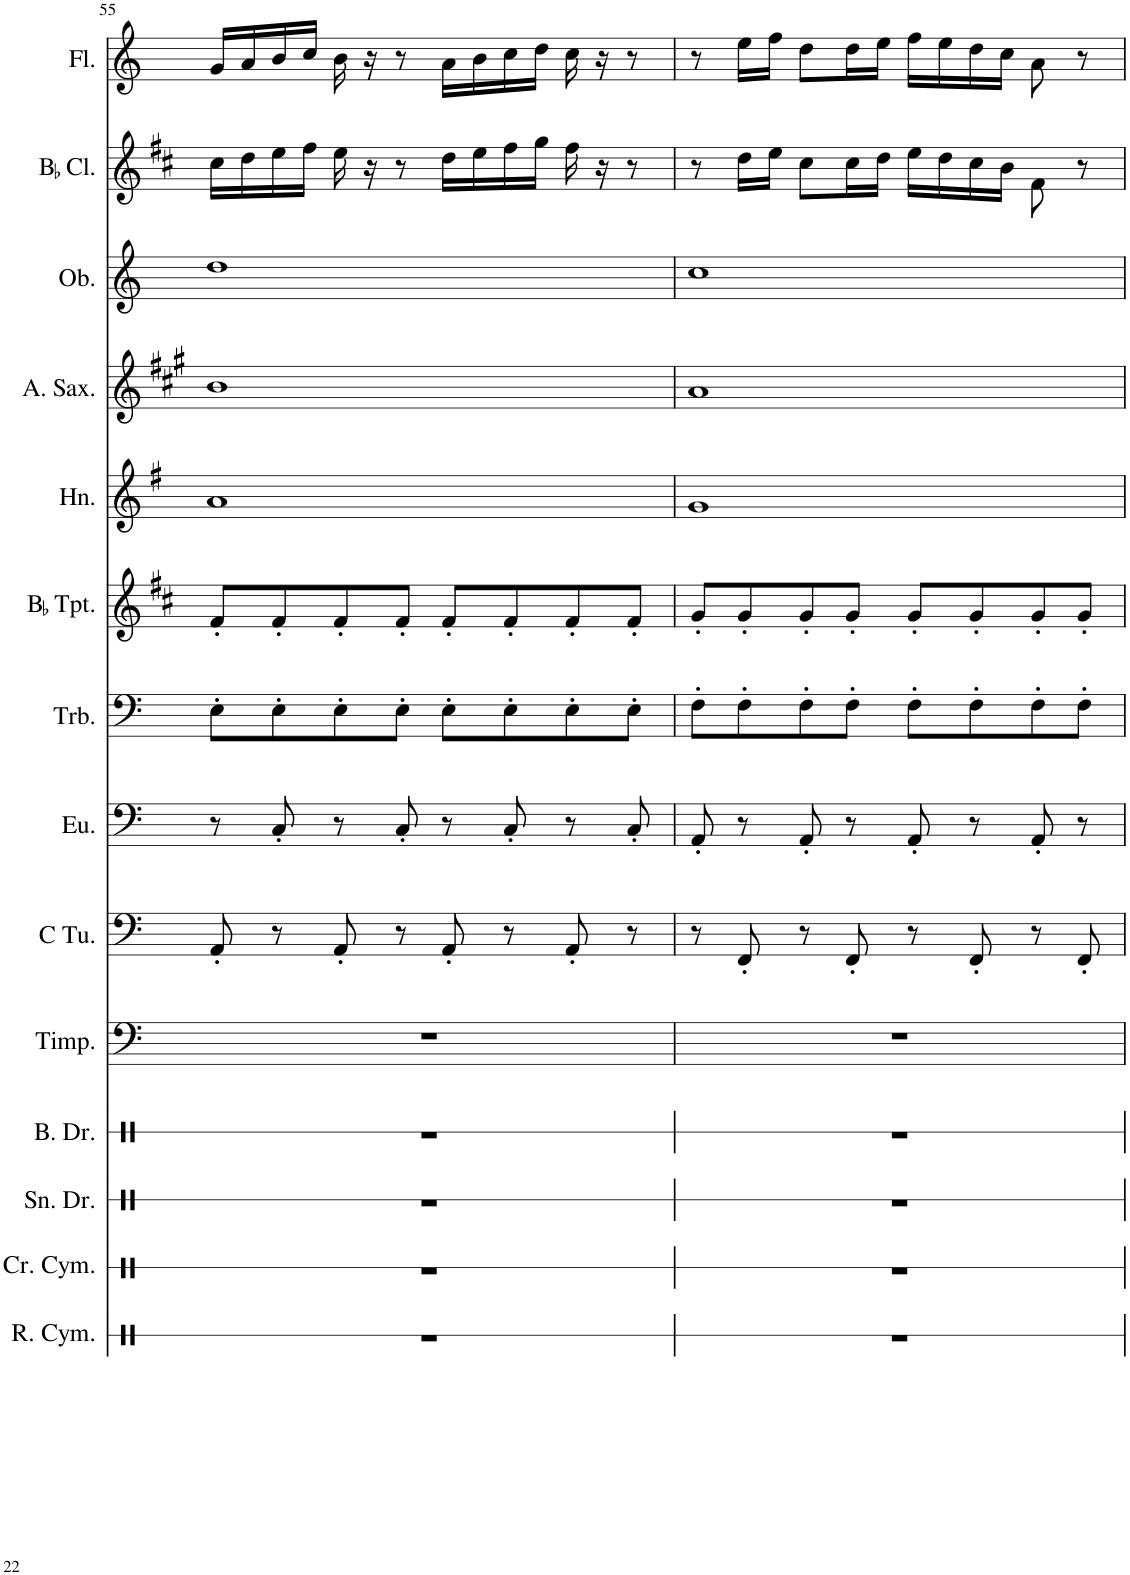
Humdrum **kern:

**kern	**kern	**kern	**kern	**kern	**kern	**kern	**kern	**kern	**kern	**kern	**kern	**kern	**kern
*part14	*part13	*part12	*part11	*part10	*part9	*part8	*part7	*part6	*part5	*part4	*part3	*part2	*part1
*staff14	*staff13	*staff12	*staff11	*staff10	*staff9	*staff8	*staff7	*staff6	*staff5	*staff4	*staff3	*staff2	*staff1
*I"Ride Cymbal	*I"Crash Cymbal	*I"Snare Drum	*I"Bass Drum	*I"Timpani	*I"C Tuba	*I"Euphonium	*I"Trombone	*I"BaccidentalFlat Trumpet	*I"Horn	*I"Alto Saxophone	*I"Oboe	*I"BaccidentalFlat Clarinet	*I"Flute
*I'R. Cym.	*I'Cr. Cym.	*I'Sn. Dr.	*I'B. Dr.	*I'Timp.	*I'C Tu.	*I'Eu.	*I'Trb.	*I'BaccidentalFlat Tpt.	*I'Hn.	*I'A. Sax.	*I'Ob.	*I'BaccidentalFlat Cl.	*I'Fl.
!!LO:PB:g=z
*clefX	*clefX	*clefX	*clefX	*clefF4	*clefF4	*clefF4	*clefF4	*clefG2	*clefG2	*clefG2	*clefG2	*clefG2	*clefG2
*	*	*	*	*	*	*	*	*Trd1c2	*Trd4c7	*Trd5c9	*	*Trd1c2	*
*k[]	*k[]	*k[]	*k[]	*k[]	*k[]	*k[]	*k[]	*k[f#c#]	*k[f#]	*k[f#c#g#]	*k[]	*k[f#c#]	*k[]
*M4/4	*M4/4	*M4/4	*M4/4	*M4/4	*M4/4	*M4/4	*M4/4	*M4/4	*M4/4	*M4/4	*M4/4	*M4/4	*M4/4
=55	=55	=55	=55	=55	=55	=55	=55	=55	=55	=55	=55	=55	=55
1r	1r	1r	1r	1r	8AA'/	8r	8E'\L	8f#'/L	1a	1b	1dd	16cc#\LL	16g/LL
.	.	.	.	.	.	.	.	.	.	.	.	16dd\	16a/
.	.	.	.	.	8r	8C'/	8E'\	8f#'/	.	.	.	16ee\	16b/
.	.	.	.	.	.	.	.	.	.	.	.	16ff#\JJ	16cc/JJ
.	.	.	.	.	8AA'/	8r	8E'\	8f#'/	.	.	.	16ee\	16b\
.	.	.	.	.	.	.	.	.	.	.	.	16r	16r
.	.	.	.	.	8r	8C'/	8E'\J	8f#'/J	.	.	.	8r	8r
.	.	.	.	.	8AA'/	8r	8E'\L	8f#'/L	.	.	.	16dd\LL	16a\LL
.	.	.	.	.	.	.	.	.	.	.	.	16ee\	16b\
.	.	.	.	.	8r	8C'/	8E'\	8f#'/	.	.	.	16ff#\	16cc\
.	.	.	.	.	.	.	.	.	.	.	.	16gg\JJ	16dd\JJ
.	.	.	.	.	8AA'/	8r	8E'\	8f#'/	.	.	.	16ff#\	16cc\
.	.	.	.	.	.	.	.	.	.	.	.	16r	16r
.	.	.	.	.	8r	8C'/	8E'\J	8f#'/J	.	.	.	8r	8r
=56	=56	=56	=56	=56	=56	=56	=56	=56	=56	=56	=56	=56	=56
1r	1r	1r	1r	1r	8r	8AA'/	8F'\L	8g'/L	1g	1a	1cc	8r	8r
.	.	.	.	.	8FF'/	8r	8F'\	8g'/	.	.	.	16dd\LL	16ee\LL
.	.	.	.	.	.	.	.	.	.	.	.	16ee\JJ	16ff\JJ
.	.	.	.	.	8r	8AA'/	8F'\	8g'/	.	.	.	8cc#\L	8dd\L
.	.	.	.	.	8FF'/	8r	8F'\J	8g'/J	.	.	.	16cc#\L	16dd\L
.	.	.	.	.	.	.	.	.	.	.	.	16dd\JJ	16ee\JJ
.	.	.	.	.	8r	8AA'/	8F'\L	8g'/L	.	.	.	16ee\LL	16ff\LL
.	.	.	.	.	.	.	.	.	.	.	.	16dd\	16ee\
.	.	.	.	.	8FF'/	8r	8F'\	8g'/	.	.	.	16cc#\	16dd\
.	.	.	.	.	.	.	.	.	.	.	.	16b\JJ	16cc\JJ
.	.	.	.	.	8r	8AA'/	8F'\	8g'/	.	.	.	8f#\	8a\
.	.	.	.	.	8FF'/	8r	8F'\J	8g'/J	.	.	.	8r	8r
=	=	=	=	=	=	=	=	=	=	=	=	=	=
*-	*-	*-	*-	*-	*-	*-	*-	*-	*-	*-	*-	*-	*-
